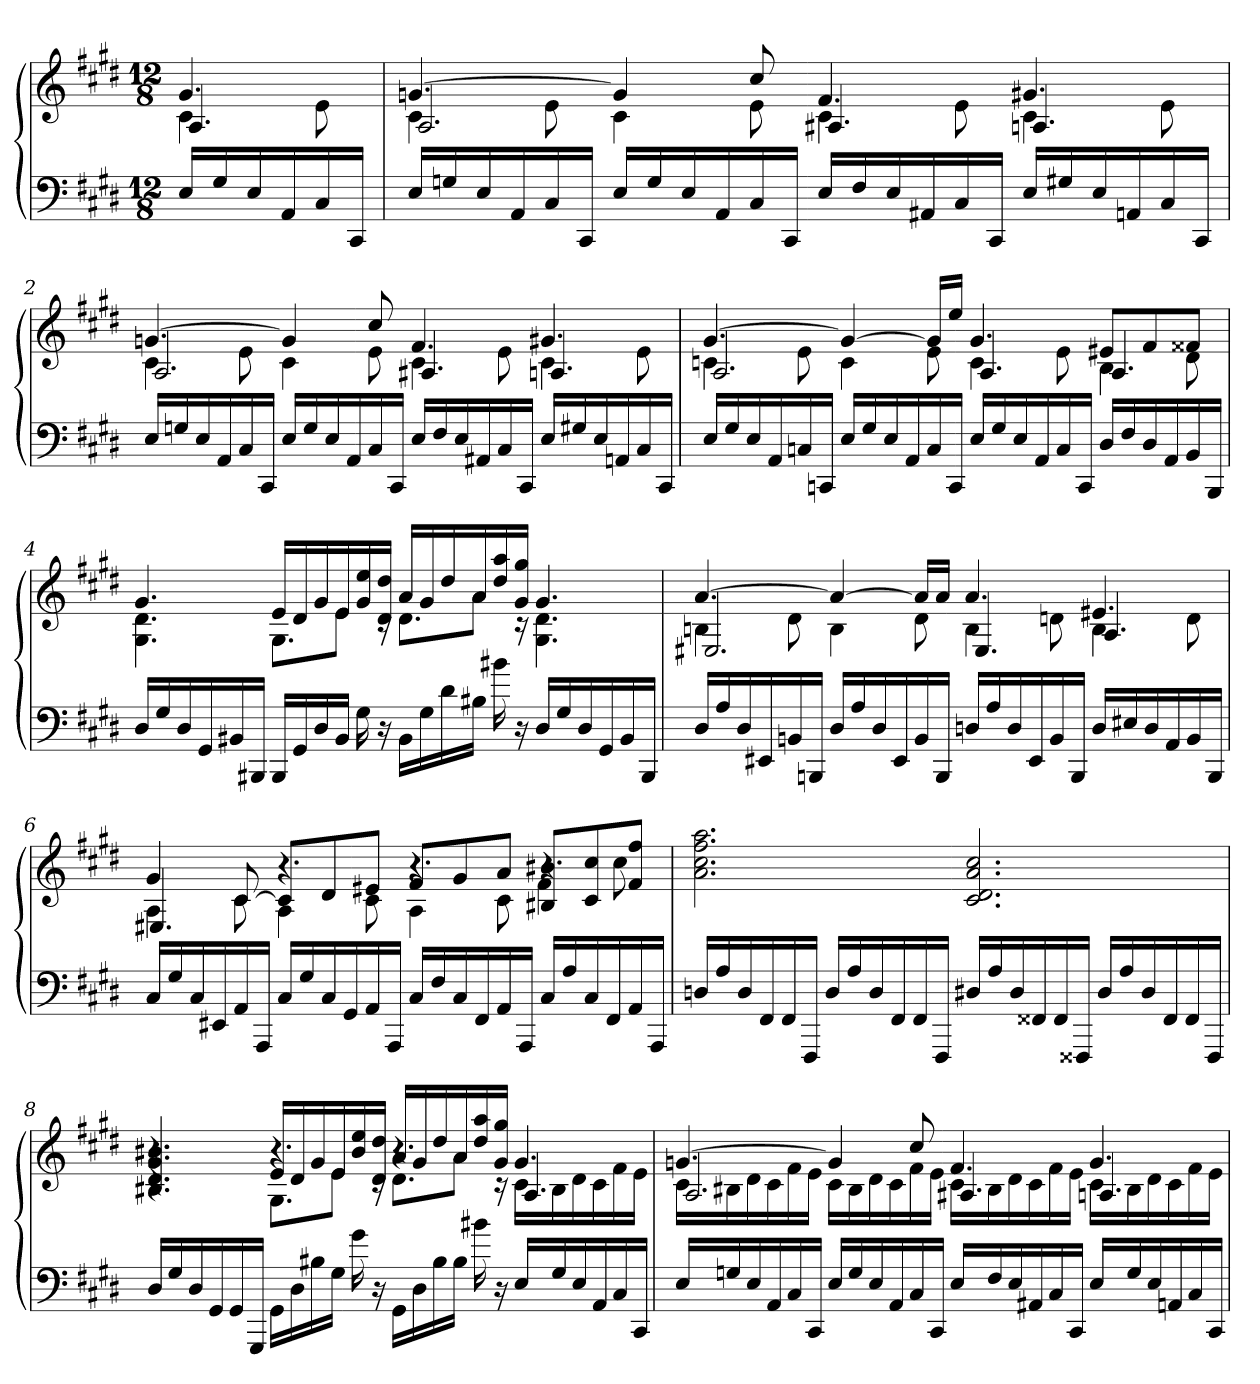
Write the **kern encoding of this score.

**kern	**kern
*part1	*part1
*staff2	*staff1
*clefF4	*clefG2
*k[f#c#g#d#]	*k[f#c#g#d#]
*c#:	*c#:
*M12/8	*M12/8
=	=
*	*^
*	*	*^
16ELL	4.g#	4c#	4.A/
16G#	.	.	.
16E	.	.	.
16AA	.	.	.
16C#	.	8e	.
16CC#JJ	.	.	.
=1	=1	=1	=1
16ELL	[4.gn	4c#	2.A/
16Gn	.	.	.
16E	.	.	.
16AA	.	.	.
16C#	.	8e	.
16CC#JJ	.	.	.
16ELL	4g]	4c#	.
16G	.	.	.
16E	.	.	.
16AA	.	.	.
16C#	8cc#	8e	.
16CC#JJ	.	.	.
16ELL	4.f#	4c#	4.A#X/
16F#	.	.	.
16E	.	.	.
16AA#X	.	.	.
16C#	.	8e	.
16CC#JJ	.	.	.
16ELL	4.g#X	4c#	4.An/
16G#X	.	.	.
16E	.	.	.
16AAn	.	.	.
16C#	.	8e	.
16CC#JJ	.	.	.
=2	=2	=2	=2
16ELL	[4.gn	4c#	2.A/
16Gn	.	.	.
16E	.	.	.
16AA	.	.	.
16C#	.	8e	.
16CC#JJ	.	.	.
16ELL	4g]	4c#	.
16G	.	.	.
16E	.	.	.
16AA	.	.	.
16C#	8cc#	8e	.
16CC#JJ	.	.	.
16ELL	4.f#	4c#	4.A#X/
16F#	.	.	.
16E	.	.	.
16AA#X	.	.	.
16C#	.	8e	.
16CC#JJ	.	.	.
16ELL	4.g#X	4c#	4.An/
16G#X	.	.	.
16E	.	.	.
16AAn	.	.	.
16C#	.	8e	.
16CC#JJ	.	.	.
=3	=3	=3	=3
16ELL	[4.g#	4cn	2.A/
16G#	.	.	.
16E	.	.	.
16AA	.	.	.
16Cn	.	8e	.
16CCnJJ	.	.	.
16ELL	4g#_	4c	.
16G#	.	.	.
16E	.	.	.
16AA	.	.	.
16C	16g#LL]	8e	.
16CCJJ	16eeJJ	.	.
16ELL	4.g#	4c	4.A/
16G#	.	.	.
16E	.	.	.
16AA	.	.	.
16C	.	8e	.
16CCJJ	.	.	.
16D#LL	8e#XL	4B	4.A/
16F#	.	.	.
16D#	8f#	.	.
16AA	.	.	.
16BB	8f##XJ	8d#	.
16BBBJJ	.	.	.
*	*	*v	*v
=4	=4	=4
16D#LL	4.g#	4.G# 4.d#
16G#	.	.
16D#	.	.
16GG#	.	.
16BB#X	.	.
16BBB#XJJ	.	.
16BBB#LL	16eLL	8.G#L
16GG#	16d#	.
16D#	16g#	.
16BB#JJ	16e	8eJ
16G#	16g# 16ee	.
16r	16d# 16dd#JJ	16rc
16BB#LL	16aLL	8.d#L
16G#	16g#	.
16d#	16dd#	.
16B#XJJ	16a	8aJ
16b#X	16dd# 16aa	.
16r	16g# 16gg#JJ	16rc
16D#LL	4.g#	4.G# 4.d#
16G#	.	.
16D#	.	.
16GG#	.	.
16BB#	.	.
16BBB#JJ	.	.
=5	=5	=5
*	*	*^
16D#LL	[4.a	4Bn	2.E#X/
16A	.	.	.
16D#	.	.	.
16EE#X	.	.	.
16BBn	.	8d#	.
16BBBnJJ	.	.	.
16D#LL	4a_	4B	.
16A	.	.	.
16D#	.	.	.
16EE#	.	.	.
16BB	16aLL]	8d#	.
16BBBJJ	16aJJ	.	.
16DnLL	4.a	4B	4.E#/
16A	.	.	.
16D	.	.	.
16EE#	.	.	.
16BB	.	8dn	.
16BBBJJ	.	.	.
16DLL	4.e#X	4B	4.A/
16E#X	.	.	.
16D	.	.	.
16AA	.	.	.
16BB	.	8d	.
16BBBJJ	.	.	.
=6	=6	=6	=6
16C#LL	4g#	4A	4.E#X/
16G#	.	.	.
16C#	.	.	.
16EE#X	.	.	.
16AA	[8c#	8c#	.
16AAAJJ	.	.	.
16C#LL	8c#L]	4A	4.r
16G#	.	.	.
16C#	8d#	.	.
16GG#	.	.	.
16AA	8e#XJ	8c#	.
16AAAJJ	.	.	.
16C#LL	8f#L	4A	4.r
16F#	.	.	.
16C#	8g#	.	.
16FF#	.	.	.
16AA	8aJ	8c#	.
16AAAJJ	.	.	.
16C#LL	8B#X 8b#XL	4f#	4.r
16A	.	.	.
16C#	8c# 8cc#	.	.
16FF#	.	.	.
16AA	8f# 8ff#J	8cc#	.
16AAAJJ	.	.	.
*	*v	*v	*v
=7	=7
16DnLL	2.a 2.cc# 2.ff# 2.aa
16A	.
16D	.
16FF#	.
16FF#	.
16FFF#JJ	.
16DLL	.
16A	.
16D	.
16FF#	.
16FF#	.
16FFF#JJ	.
16D#XLL	2.c# 2.d# 2.a 2.cc#
16A	.
16D#	.
16FF##X	.
16FF##	.
16FFF##XJJ	.
16D#LL	.
16A	.
16D#	.
16FF##	.
16FF##	.
16FFF##JJ	.
=8	=8
*	*^
*	*	*^
16D#LL	4.B#X 4.d# 4.g# 4.b#X	4.rc	4.r
16G#	.	.	.
16D#	.	.	.
16GG#	.	.	.
16GG#	.	.	.
16GGG#JJ	.	.	.
16GG#LL	16eLL	8.G#L	4.r
16D#	16d#	.	.
16B#X	16g#	.	.
16G#JJ	16e	8eJ	.
16g#	16b# 16ee	.	.
16r	16d# 16dd#JJ	16rc	.
16GG#LL	16aLL	8.d#L	4.r
16D#	16g#	.	.
16B#	16dd#	.	.
16B#JJ	16a	8aJ	.
16b#X	16dd# 16aa	.	.
16r	16g# 16gg#JJ	16rc	.
16ELL	4.g#	16c#LL	4.A/
16G#	.	16B#	.
16E	.	16d#	.
16AA	.	16c#	.
16C#	.	16f#	.
16CC#JJ	.	16eJJ	.
=9	=9	=9	=9
16ELL	[4.gn	16c#LL	2.A/
16Gn	.	16B#X	.
16E	.	16d#	.
16AA	.	16c#	.
16C#	.	16f#	.
16CC#JJ	.	16eJJ	.
16ELL	4g]	16c#LL	.
16G	.	16B#	.
16E	.	16d#	.
16AA	.	16c#	.
16C#	8cc#	16f#	.
16CC#JJ	.	16eJJ	.
16ELL	4.f#	16c#LL	4.A#X/
16F#	.	16B#	.
16E	.	16d#	.
16AA#X	.	16c#	.
16C#	.	16f#	.
16CC#JJ	.	16eJJ	.
16ELL	4.g	16c#LL	4.An/
16G	.	16B#	.
16E	.	16d#	.
16AAn	.	16c#	.
16C#	.	16f#	.
16CC#JJ	.	16eJJ	.
*	*v	*v	*v
=	=
*-	*-
